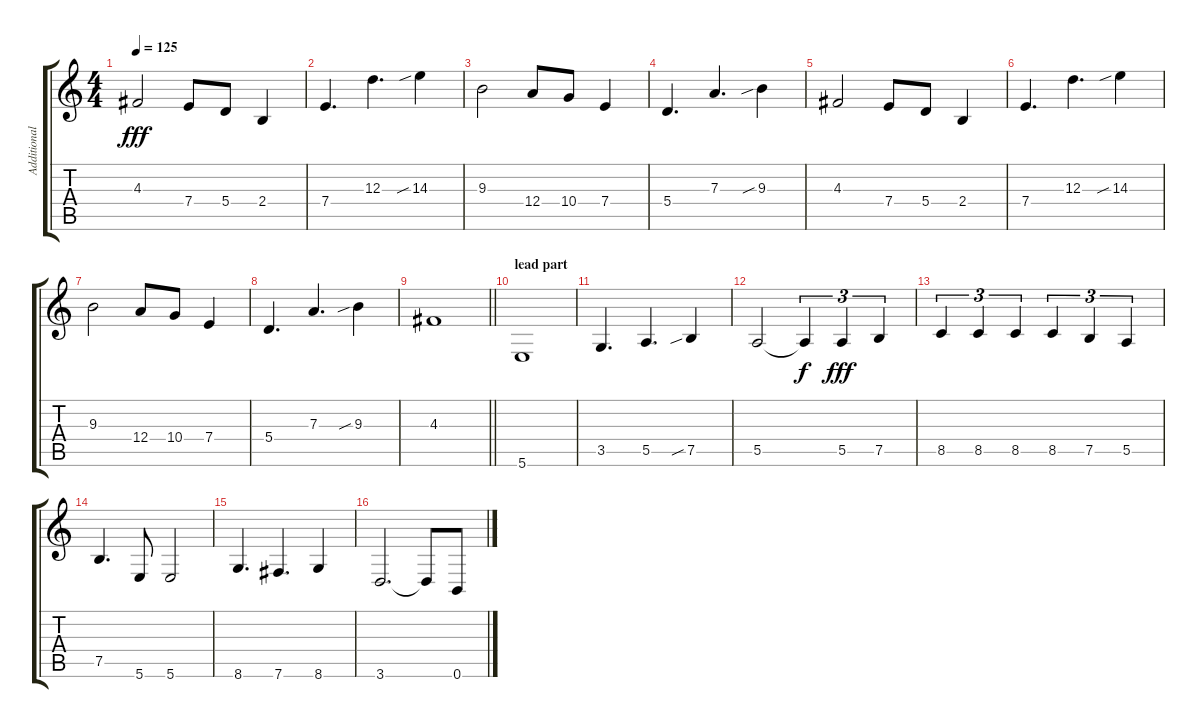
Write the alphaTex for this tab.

\track ("Additional Stuff" "Additional") {instrument distortionguitar}
\staff {score tabs}
\tuning (B3 Gb3 D3 A2 E2 B1) {hide}
\ts (4 4)
\tempo 125
\clef g2
\ks c
4.3.2{dy fff} 7.4.8 5.4.8 2.4.4 |
7.4.4{d} 12.3.4{d} 14.3{sib}.4 |
9.3.2 12.4.8 10.4.8 7.4.4 |
5.4.4{d} 7.3.4{d} 9.3{sib}.4 |
4.3.2 7.4.8 5.4.8 2.4.4 |
7.4.4{d} 12.3.4{d} 14.3{sib}.4 |
9.3.2 12.4.8 10.4.8 7.4.4 |
5.4.4{d} 7.3.4{d} 9.3{sib}.4 |
\barLineRight lightlight
4.3.1 |
\section ("" "lead part")
5.6.1 |
3.5.4{d} 5.5.4{d} 7.5{sib}.4 |
5.5.2 5.5{t}.4{tu (3 2) dy f} 5.5.4{tu (3 2) dy fff} 7.5.4{tu (3 2)} |
8.5.4{tu (3 2)} 8.5.4{tu (3 2)} 8.5.4{tu (3 2)} 8.5.4{tu (3 2)} 7.5.4{tu (3 2)} 5.5.4{tu (3 2)} |
7.5.4{d} 5.6.8 5.6.2 |
8.6.4{d} 7.6.4{d} 8.6.4 |
3.6.2{d} 3.6{t}.8 0.6.8
